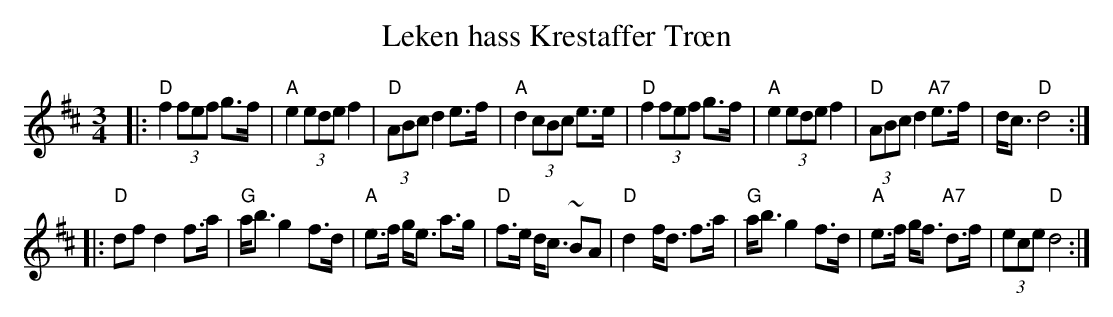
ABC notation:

X:1
T:Leken hass Krestaffer Tr\oen
M:3/4
L:1/8
K:D
|:"D"f2 (3fef g>f | "A"e2 (3ede f2 \
| "D"(3ABc d2 e>f | "A"d2 (3cBc e>e \
| "D"f2 (3fef g>f | "A"e2 (3ede f2 \
| "D"(3ABc d2 "A7"e>f | d<c "D"d4 :|
|:"D"df d2 f>a | "G"a<b g2 f>d \
| "A"e>f g<e a>g | "D"f>e d<c ~BA \
| "D"d2 f<d f>a | "G"a<b g2 f>d \
| "A"e>f g<f "A7"d>f | (3ece "D"d4 :|
